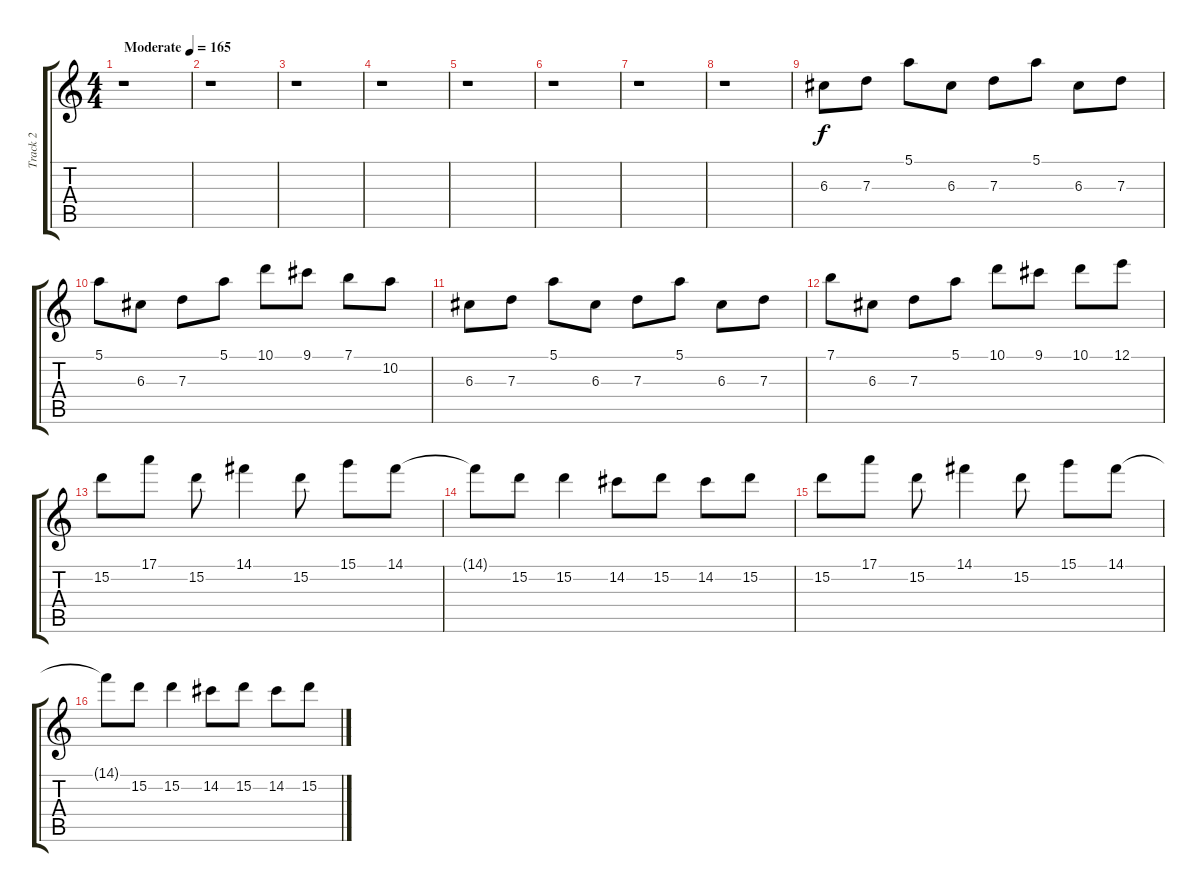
\track ("Track 2" "Track 2") {instrument overdrivenguitar}
\staff {score tabs}
\tuning (E4 B3 G3 D3 A2 D2) {hide}
\ts (4 4)
\tempo (165 "Moderate")
\clef g2
\ks c
r.1{dy f instrument overdrivenguitar} |
r.1 |
r.1 |
r.1 |
r.1 |
r.1 |
r.1 |
r.1 |
6.3.8 7.3.8 5.1.8 6.3.8 7.3.8 5.1.8 6.3.8 7.3.8 |
5.1.8 6.3.8 7.3.8 5.1.8 10.1.8 9.1.8 7.1.8 10.2.8 |
6.3.8 7.3.8 5.1.8 6.3.8 7.3.8 5.1.8 6.3.8 7.3.8 |
7.1.8 6.3.8 7.3.8 5.1.8 10.1.8 9.1.8 10.1.8 12.1.8 |
15.2.8 17.1.8 15.2.8 14.1.4 15.2.8 15.1.8 14.1.8 |
14.1{t}.8 15.2.8 15.2.4 14.2.8 15.2.8 14.2.8 15.2.8 |
15.2.8 17.1.8 15.2.8 14.1.4 15.2.8 15.1.8 14.1.8 |
14.1{t}.8 15.2.8 15.2.4 14.2.8 15.2.8 14.2.8 15.2.8
